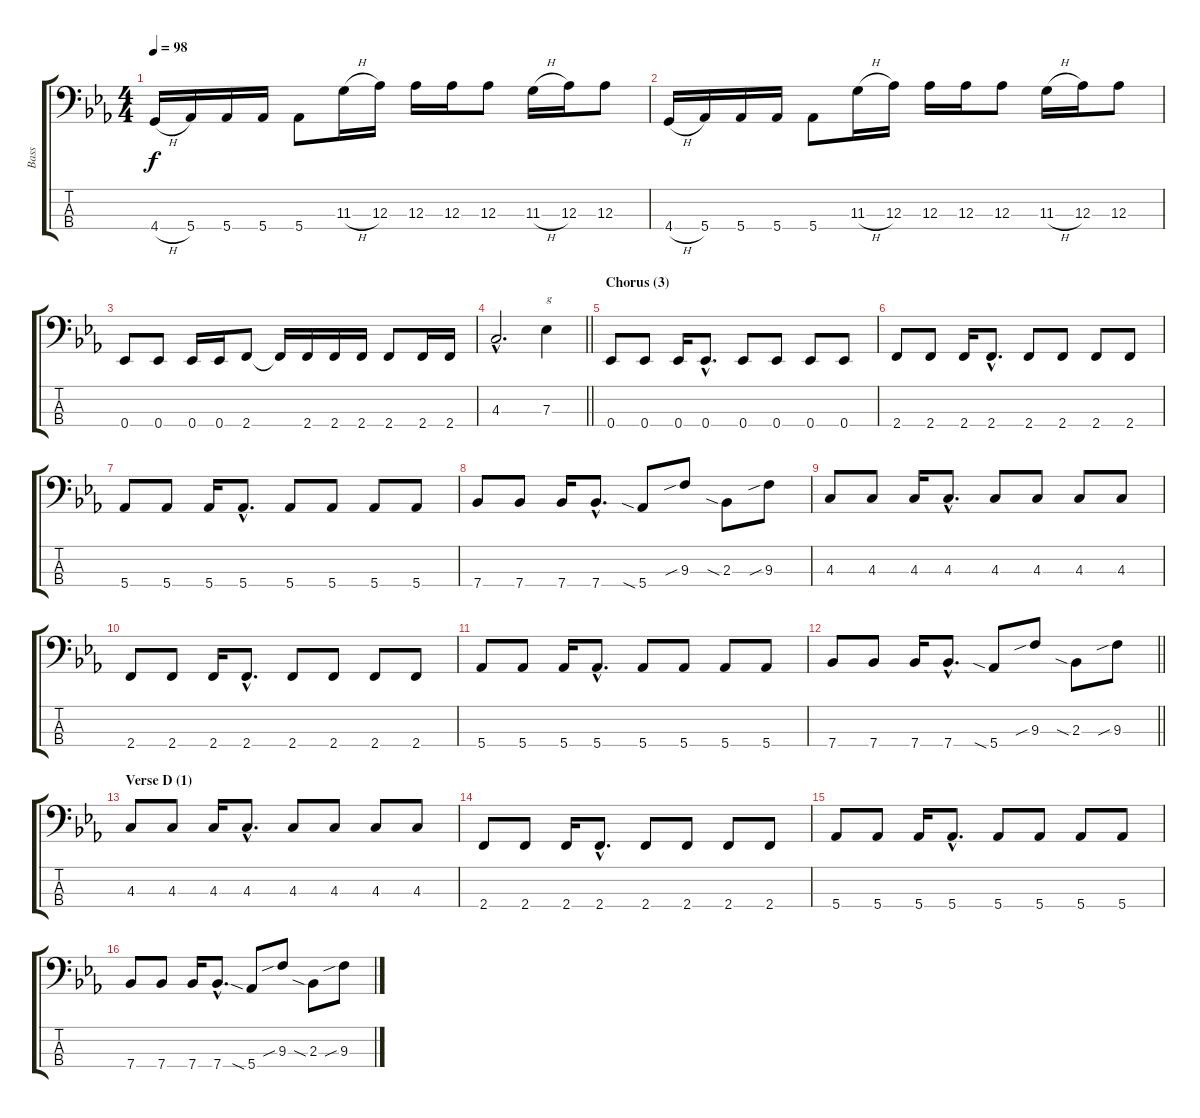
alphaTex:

\track ("Bass" "Bass") {instrument electricbasspick}
\staff {score tabs}
\tuning (Gb2 Db2 Ab1 Eb1) {hide}
\ts (4 4)
\tempo 98
\clef f4
\ks cminor
4.4{h}.16{dy f} 5.4.16 5.4.16 5.4.16 5.4.8 11.3{h}.16 12.3.16 12.3.16 12.3.16 12.3.8 11.3{h}.16 12.3.16 12.3.8 |
4.4{h}.16 5.4.16 5.4.16 5.4.16 5.4.8 11.3{h}.16 12.3.16 12.3.16 12.3.16 12.3.8 11.3{h}.16 12.3.16 12.3.8 |
0.4.8 0.4.8 0.4.16 0.4.16 2.4.8 2.4{t}.16 2.4.16 2.4.16 2.4.16 2.4.8 2.4.16 2.4.16 |
\barLineRight lightlight
4.3{hac}.2{d} 7.3.4{txt "g"} |
\section ("" "Chorus (3)")
0.4.8 0.4.8 0.4.16 0.4{hac}.8{d} 0.4.8 0.4.8 0.4.8 0.4.8 |
2.4.8 2.4.8 2.4.16 2.4{hac}.8{d} 2.4.8 2.4.8 2.4.8 2.4.8 |
5.4.8 5.4.8 5.4.16 5.4{hac}.8{d} 5.4.8 5.4.8 5.4.8 5.4.8 |
7.4.8 7.4.8 7.4.16 7.4{hac}.8{d} 5.4{sia}.8 9.3{sib}.8 2.3{sia}.8 9.3{sib}.8 |
4.3.8 4.3.8 4.3.16 4.3{hac}.8{d} 4.3.8 4.3.8 4.3.8 4.3.8 |
2.4.8 2.4.8 2.4.16 2.4{hac}.8{d} 2.4.8 2.4.8 2.4.8 2.4.8 |
5.4.8 5.4.8 5.4.16 5.4{hac}.8{d} 5.4.8 5.4.8 5.4.8 5.4.8 |
\barLineRight lightlight
7.4.8 7.4.8 7.4.16 7.4{hac}.8{d} 5.4{sia}.8 9.3{sib}.8 2.3{sia}.8 9.3{sib}.8 |
\section ("" "Verse D (1)")
4.3.8 4.3.8 4.3.16 4.3{hac}.8{d} 4.3.8 4.3.8 4.3.8 4.3.8 |
2.4.8 2.4.8 2.4.16 2.4{hac}.8{d} 2.4.8 2.4.8 2.4.8 2.4.8 |
5.4.8 5.4.8 5.4.16 5.4{hac}.8{d} 5.4.8 5.4.8 5.4.8 5.4.8 |
7.4.8 7.4.8 7.4.16 7.4{hac}.8{d} 5.4{sia}.8 9.3{sib}.8 2.3{sia}.8 9.3{sib}.8
